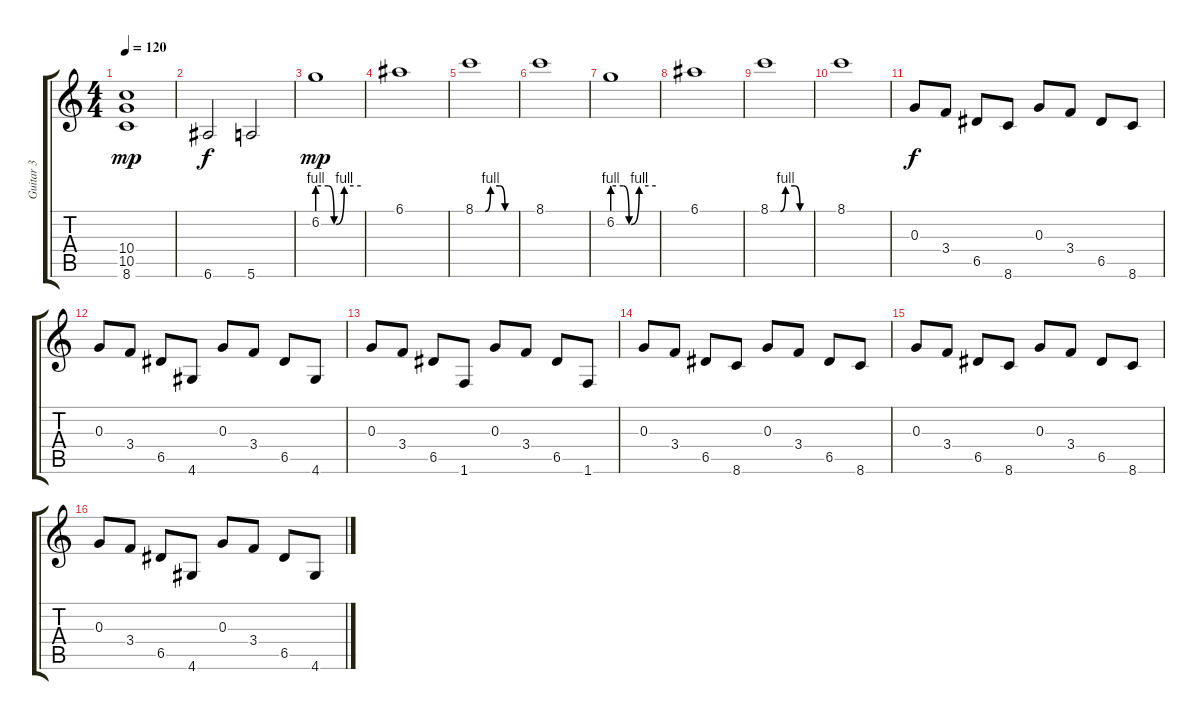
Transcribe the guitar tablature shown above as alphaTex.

\track ("Guitar 3" "Guitar 3") {instrument distortionguitar}
\staff {score tabs}
\tuning (E4 B3 G3 D3 A2 E2) {hide}
\ts (4 4)
\tempo 120
\clef g2
\ks c
(10.4 10.5 8.6).1{dy mp} |
6.6.2{dy f} 5.6.2 |
6.2{be (custom 0 4 15 4 23 0 26 0 37 4 60 4)}.1{dy mp} |
6.1.1 |
8.1{be (custom 0 0 15 0 23 4 37 4 45 0 60 0)}.1 |
8.1.1 |
6.2{be (custom 0 4 15 4 23 0 26 0 37 4 60 4)}.1 |
6.1.1 |
8.1{be (custom 0 0 15 0 23 4 37 4 45 0 60 0)}.1 |
8.1.1 |
0.3.8{dy f} 3.4.8 6.5.8 8.6.8 0.3.8 3.4.8 6.5.8 8.6.8 |
0.3.8 3.4.8 6.5.8 4.6.8 0.3.8 3.4.8 6.5.8 4.6.8 |
0.3.8 3.4.8 6.5.8 1.6.8 0.3.8 3.4.8 6.5.8 1.6.8 |
0.3.8 3.4.8 6.5.8 8.6.8 0.3.8 3.4.8 6.5.8 8.6.8 |
0.3.8 3.4.8 6.5.8 8.6.8 0.3.8 3.4.8 6.5.8 8.6.8 |
0.3.8 3.4.8 6.5.8 4.6.8 0.3.8 3.4.8 6.5.8 4.6.8
